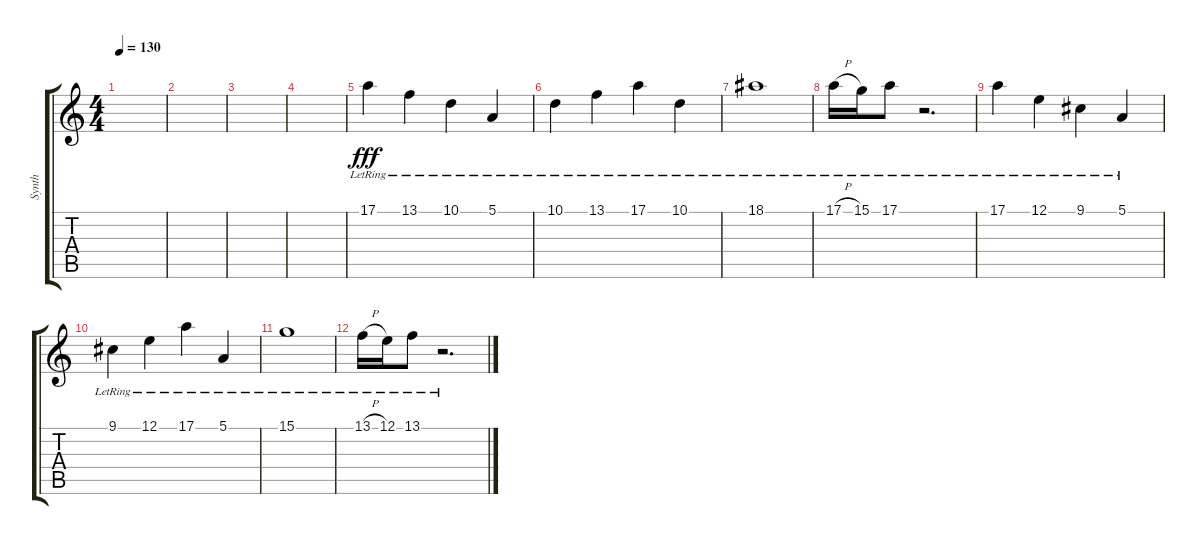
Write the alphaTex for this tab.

\track ("Synth" "Synth") {instrument fx7echoes}
\staff {score tabs}
\tuning (E4 B3 G3 D3 A2 E2) {hide}
\ts (4 4)
\tempo 130
\clef g2
\ks c
|
|
|
|
17.1{lr}.4{dy fff} 13.1{lr}.4 10.1{lr}.4 5.1{lr}.4 |
10.1{lr}.4 13.1{lr}.4 17.1{lr}.4 10.1{lr}.4 |
18.1{lr}.1 |
17.1{h lr}.16 15.1{lr}.16 17.1{lr}.8 r.2{d} |
17.1{lr}.4 12.1{lr}.4 9.1{lr}.4 5.1{lr}.4 |
9.1{lr}.4 12.1{lr}.4 17.1{lr}.4 5.1{lr}.4 |
15.1{lr}.1 |
13.1{h lr}.16 12.1{lr}.16 13.1{lr}.8 r.2{d}
